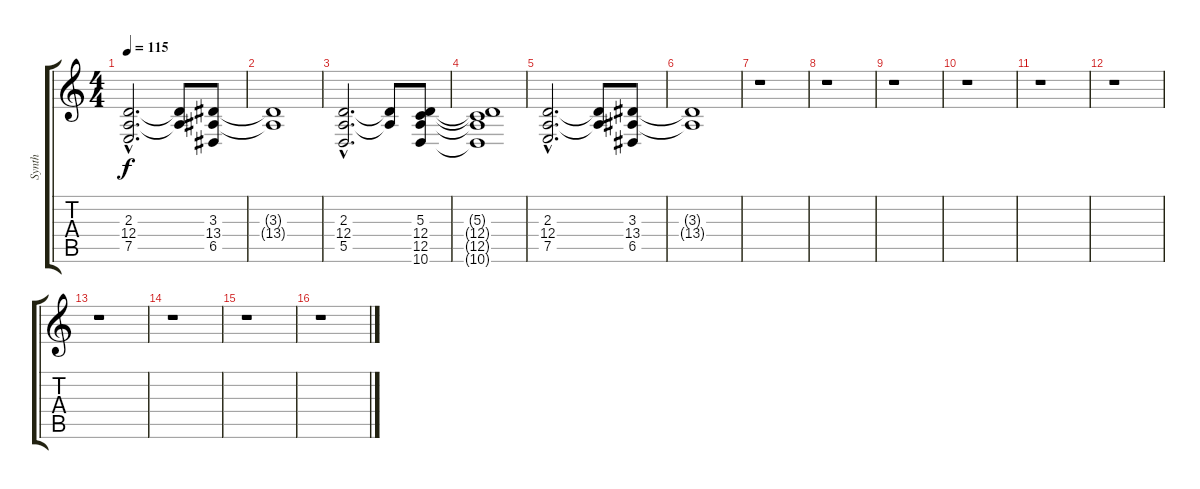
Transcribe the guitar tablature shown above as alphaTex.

\track ("Synth" "Synth") {instrument drawbarorgan}
\staff {score tabs}
\tuning (E4 B3 G3 D3 A2 E2) {hide}
\ts (4 4)
\tempo 115
\clef g2
\ks c
(2.3{hac} 12.4{hac} 7.5{hac}).2{d dy f} (2.3{t} 12.4{t}).8 (3.3 13.4 6.5).8 |
(3.3{t} 13.4{t}).1 |
(2.3{hac} 12.4{hac} 5.5{hac}).2{d} (2.3{t} 12.4{t}).8 (5.3 12.4 12.5 10.6).8 |
(5.3{t} 12.4{t} 12.5{t} 10.6{t}).1 |
(2.3{hac} 12.4{hac} 7.5{hac}).2{d} (2.3{t} 12.4{t}).8 (3.3 13.4 6.5).8 |
(3.3{t} 13.4{t}).1 |
r.1 |
r.1 |
r.1 |
r.1 |
r.1 |
r.1 |
r.1 |
r.1 |
r.1 |
r.1
